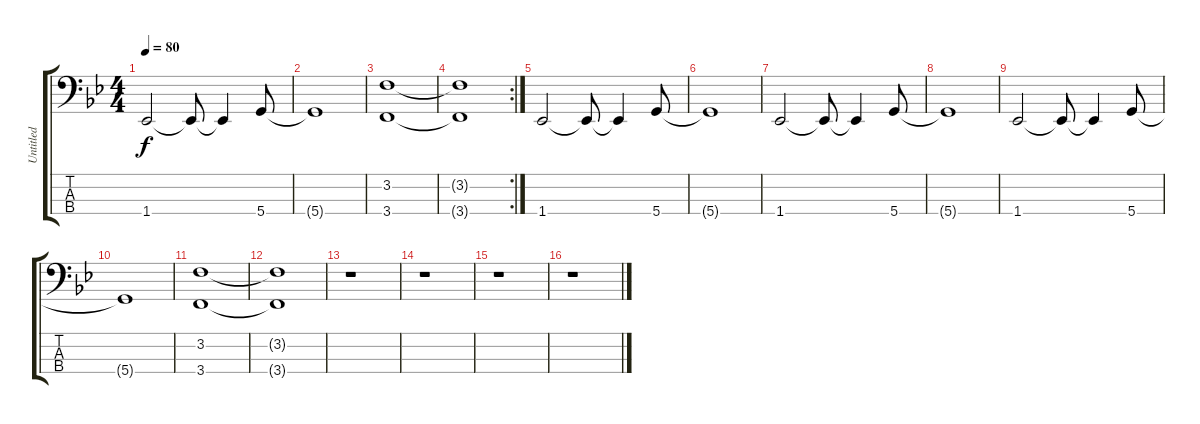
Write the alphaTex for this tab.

\track ("Untitled" "Untitled") {instrument electricbassfinger}
\staff {score tabs}
\tuning (G2 D2 A1 D1) {hide}
\ts (4 4)
\tempo 80
\clef f4
\ks bb
1.4.2{dy f} 1.4{t}.8 1.4{t}.4 5.4.8 |
5.4{t}.1 |
(3.2 3.4).1 |
\rc 2
(3.2{t} 3.4{t}).1 |
1.4.2 1.4{t}.8 1.4{t}.4 5.4.8 |
5.4{t}.1 |
1.4.2 1.4{t}.8 1.4{t}.4 5.4.8 |
5.4{t}.1 |
1.4.2 1.4{t}.8 1.4{t}.4 5.4.8 |
5.4{t}.1 |
(3.2 3.4).1 |
(3.2{t} 3.4{t}).1 |
r.1 |
r.1 |
r.1 |
r.1
